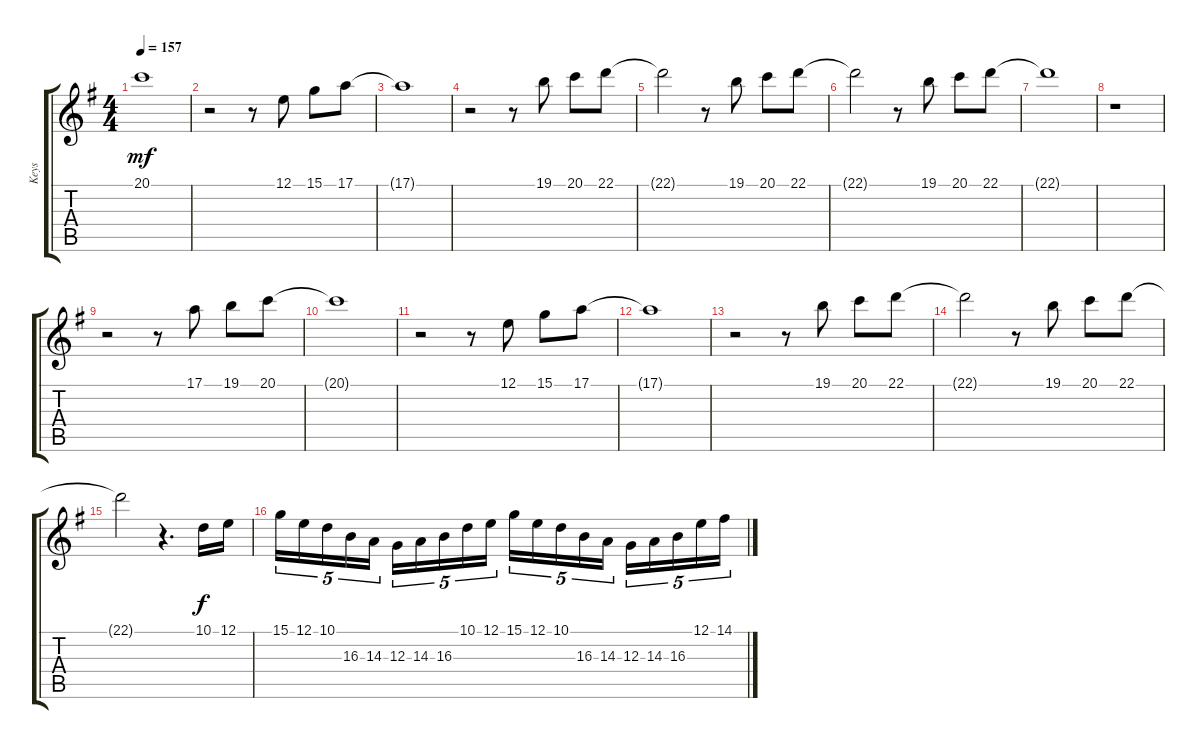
\track ("Keys" "Keys") {instrument rockorgan}
\staff {score tabs}
\tuning (E4 B3 G3 D3 A2 E2) {hide}
\ts (4 4)
\tempo 157
\clef g2
\ks g
20.1{t}.1{dy mf} |
r.2 r.8 12.1.8 15.1.8 17.1.8 |
17.1{t}.1 |
r.2 r.8 19.1.8 20.1.8 22.1.8 |
22.1{t}.2 r.8 19.1.8 20.1.8 22.1.8 |
22.1{t}.2 r.8 19.1.8 20.1.8 22.1.8 |
22.1{t}.1 |
r.1 |
r.2 r.8 17.1.8 19.1.8 20.1.8 |
20.1{t}.1 |
r.2 r.8 12.1.8 15.1.8 17.1.8 |
17.1{t}.1 |
r.2 r.8 19.1.8 20.1.8 22.1.8 |
22.1{t}.2 r.8 19.1.8 20.1.8 22.1.8 |
22.1{t}.2 r.4{d} 10.1.16{dy f} 12.1.16 |
15.1.16{tu (5 4)} 12.1.16{tu (5 4)} 10.1.16{tu (5 4)} 16.3.16{tu (5 4)} 14.3.16{tu (5 4)} 12.3.16{tu (5 4)} 14.3.16{tu (5 4)} 16.3.16{tu (5 4)} 10.1.16{tu (5 4)} 12.1.16{tu (5 4)} 15.1.16{tu (5 4)} 12.1.16{tu (5 4)} 10.1.16{tu (5 4)} 16.3.16{tu (5 4)} 14.3.16{tu (5 4)} 12.3.16{tu (5 4)} 14.3.16{tu (5 4)} 16.3.16{tu (5 4)} 12.1.16{tu (5 4)} 14.1.16{tu (5 4)}
